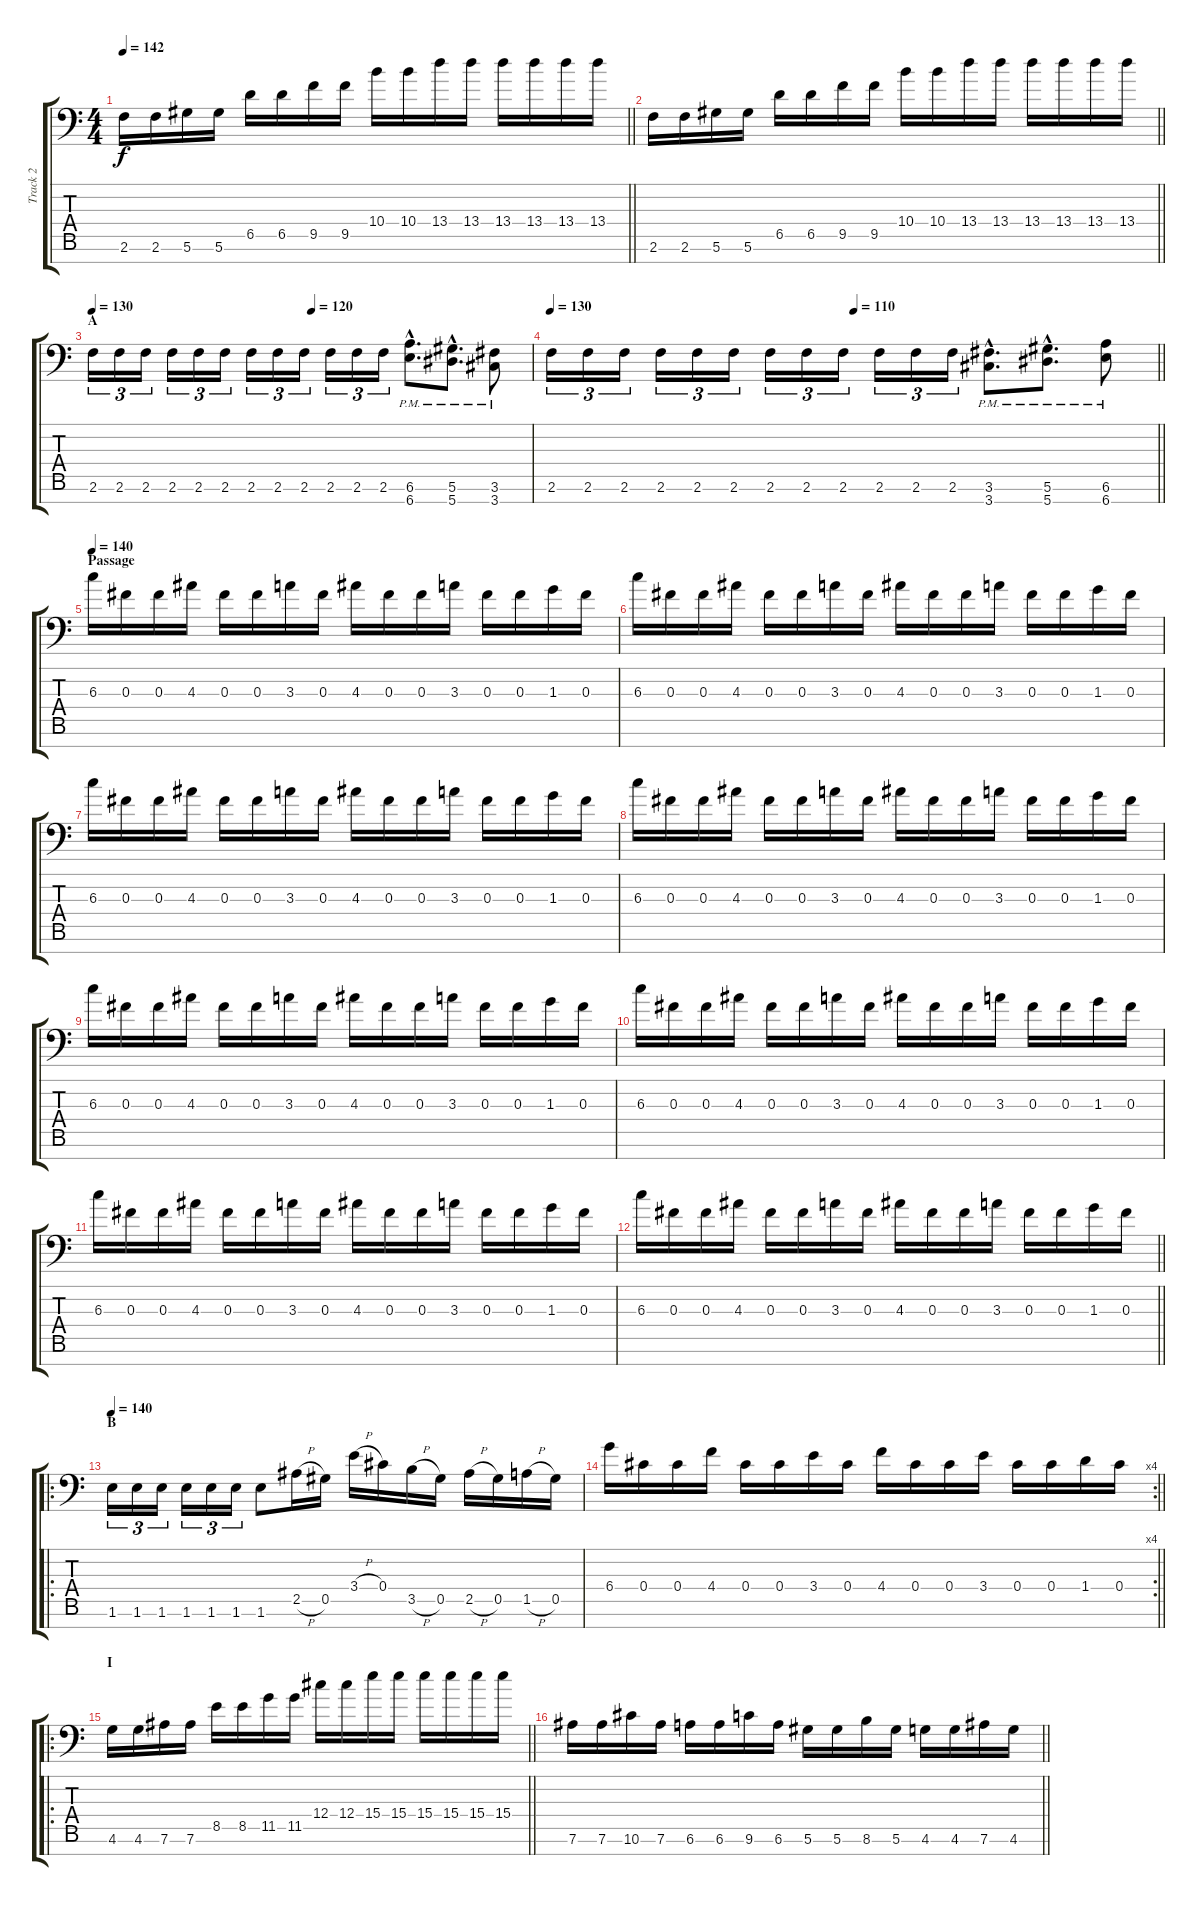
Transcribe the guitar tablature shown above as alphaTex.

\track ("Track 2" "Track 2") {instrument distortionguitar}
\staff {score tabs}
\tuning (Eb4 Bb3 Gb3 Db3 Ab2 Eb2 Bb1) {hide}
\ts (4 4)
\tempo 142
\clef f4
\barLineRight lightlight
\ks c
2.6.16{dy f} 2.6.16 5.6.16 5.6.16 6.5.16 6.5.16 9.5.16 9.5.16 10.4.16 10.4.16 13.4.16 13.4.16 13.4.16 13.4.16 13.4.16 13.4.16 |
\barLineRight lightlight
2.6.16 2.6.16 5.6.16 5.6.16 6.5.16 6.5.16 9.5.16 9.5.16 10.4.16 10.4.16 13.4.16 13.4.16 13.4.16 13.4.16 13.4.16 13.4.16 |
\section ("" "A")
\tempo 130
\tempo (120 0.5)
2.6.16{tu (3 2)} 2.6.16{tu (3 2)} 2.6.16{tu (3 2)} 2.6.16{tu (3 2)} 2.6.16{tu (3 2)} 2.6.16{tu (3 2)} 2.6.16{tu (3 2)} 2.6.16{tu (3 2)} 2.6.16{tu (3 2)} 2.6.16{tu (3 2)} 2.6.16{tu (3 2)} 2.6.16{tu (3 2)} (6.6{hac pm} 6.7{hac pm}).8{d} (5.6{hac pm} 5.7{hac pm}).8{d} (3.6{pm} 3.7{pm}).8 |
\tempo 130
\tempo (110 0.5)
\barLineRight lightlight
2.6.16{tu (3 2)} 2.6.16{tu (3 2)} 2.6.16{tu (3 2)} 2.6.16{tu (3 2)} 2.6.16{tu (3 2)} 2.6.16{tu (3 2)} 2.6.16{tu (3 2)} 2.6.16{tu (3 2)} 2.6.16{tu (3 2)} 2.6.16{tu (3 2)} 2.6.16{tu (3 2)} 2.6.16{tu (3 2)} (3.6{hac pm} 3.7{hac pm}).8{d} (5.6{hac pm} 5.7{hac pm}).8{d} (6.6{pm} 6.7{pm}).8 |
\section ("" "Passage")
\tempo 140
6.3.16 0.3.16 0.3.16 4.3.16 0.3.16 0.3.16 3.3.16 0.3.16 4.3.16 0.3.16 0.3.16 3.3.16 0.3.16 0.3.16 1.3.16 0.3.16 |
6.3.16 0.3.16 0.3.16 4.3.16 0.3.16 0.3.16 3.3.16 0.3.16 4.3.16 0.3.16 0.3.16 3.3.16 0.3.16 0.3.16 1.3.16 0.3.16 |
6.3.16 0.3.16 0.3.16 4.3.16 0.3.16 0.3.16 3.3.16 0.3.16 4.3.16 0.3.16 0.3.16 3.3.16 0.3.16 0.3.16 1.3.16 0.3.16 |
6.3.16 0.3.16 0.3.16 4.3.16 0.3.16 0.3.16 3.3.16 0.3.16 4.3.16 0.3.16 0.3.16 3.3.16 0.3.16 0.3.16 1.3.16 0.3.16 |
6.3.16 0.3.16 0.3.16 4.3.16 0.3.16 0.3.16 3.3.16 0.3.16 4.3.16 0.3.16 0.3.16 3.3.16 0.3.16 0.3.16 1.3.16 0.3.16 |
6.3.16 0.3.16 0.3.16 4.3.16 0.3.16 0.3.16 3.3.16 0.3.16 4.3.16 0.3.16 0.3.16 3.3.16 0.3.16 0.3.16 1.3.16 0.3.16 |
6.3.16 0.3.16 0.3.16 4.3.16 0.3.16 0.3.16 3.3.16 0.3.16 4.3.16 0.3.16 0.3.16 3.3.16 0.3.16 0.3.16 1.3.16 0.3.16 |
\barLineRight lightlight
6.3.16 0.3.16 0.3.16 4.3.16 0.3.16 0.3.16 3.3.16 0.3.16 4.3.16 0.3.16 0.3.16 3.3.16 0.3.16 0.3.16 1.3.16 0.3.16 |
\ro
\section ("" "B")
\tempo 140
1.6.16{tu (3 2)} 1.6.16{tu (3 2)} 1.6.16{tu (3 2)} 1.6.16{tu (3 2)} 1.6.16{tu (3 2)} 1.6.16{tu (3 2)} 1.6.8 2.5{h}.16 0.5.16 3.4{h}.16 0.4.16 3.5{h}.16 0.5.16 2.5{h}.16 0.5.16 1.5{h}.16 0.5.16 |
\rc 4
\barLineRight lightlight
6.4.16 0.4.16 0.4.16 4.4.16 0.4.16 0.4.16 3.4.16 0.4.16 4.4.16 0.4.16 0.4.16 3.4.16 0.4.16 0.4.16 1.4.16 0.4.16 |
\ro
\section ("" "I")
\barLineRight lightlight
4.6.16 4.6.16 7.6.16 7.6.16 8.5.16 8.5.16 11.5.16 11.5.16 12.4.16 12.4.16 15.4.16 15.4.16 15.4.16 15.4.16 15.4.16 15.4.16 |
\barLineRight lightlight
7.6.16 7.6.16 10.6.16 7.6.16 6.6.16 6.6.16 9.6.16 6.6.16 5.6.16 5.6.16 8.6.16 5.6.16 4.6.16 4.6.16 7.6.16 4.6.16
